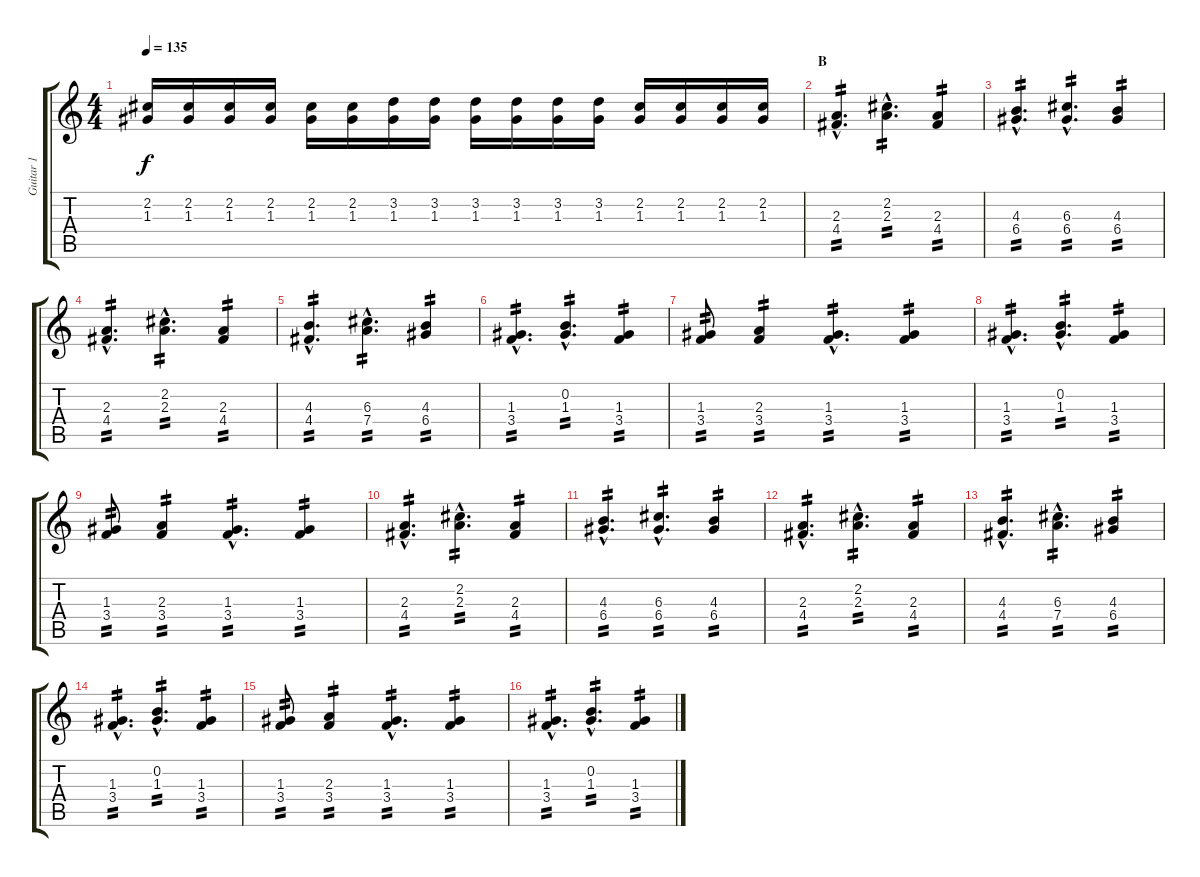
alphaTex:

\track ("Guitar 1" "Guitar 1") {instrument overdrivenguitar}
\staff {score tabs}
\tuning (E4 B3 G3 D3 A2 E2) {hide}
\ts (4 4)
\tempo 135
\clef g2
\ks c
(2.2 1.3).16{dy f} (2.2 1.3).16 (2.2 1.3).16 (2.2 1.3).16 (2.2 1.3).16 (2.2 1.3).16 (3.2 1.3).16 (3.2 1.3).16 (3.2 1.3).16 (3.2 1.3).16 (3.2 1.3).16 (3.2 1.3).16 (2.2 1.3).16 (2.2 1.3).16 (2.2 1.3).16 (2.2 1.3).16 |
\section ("" "B")
(2.3{hac} 4.4{hac}).4{d tp 2} (2.2{hac} 2.3{hac}).4{d tp 2} (2.3 4.4).4{tp 2} |
(4.3{hac} 6.4{hac}).4{d tp 2} (6.3{hac} 6.4{hac}).4{d tp 2} (4.3 6.4).4{tp 2} |
(2.3{hac} 4.4{hac}).4{d tp 2} (2.2{hac} 2.3{hac}).4{d tp 2} (2.3 4.4).4{tp 2} |
(4.3{hac} 4.4{hac}).4{d tp 2} (6.3{hac} 7.4{hac}).4{d tp 2} (4.3 6.4).4{tp 2} |
(1.3{hac} 3.4{hac}).4{d tp 2} (0.2{hac} 1.3{hac}).4{d tp 2} (1.3 3.4).4{tp 2} |
(1.3 3.4).8{tp 2} (2.3 3.4).4{tp 2} (1.3{hac} 3.4{hac}).4{d tp 2} (1.3 3.4).4{tp 2} |
(1.3{hac} 3.4{hac}).4{d tp 2} (0.2{hac} 1.3{hac}).4{d tp 2} (1.3 3.4).4{tp 2} |
(1.3 3.4).8{tp 2} (2.3 3.4).4{tp 2} (1.3{hac} 3.4{hac}).4{d tp 2} (1.3 3.4).4{tp 2} |
(2.3{hac} 4.4{hac}).4{d tp 2} (2.2{hac} 2.3{hac}).4{d tp 2} (2.3 4.4).4{tp 2} |
(4.3{hac} 6.4{hac}).4{d tp 2} (6.3{hac} 6.4{hac}).4{d tp 2} (4.3 6.4).4{tp 2} |
(2.3{hac} 4.4{hac}).4{d tp 2} (2.2{hac} 2.3{hac}).4{d tp 2} (2.3 4.4).4{tp 2} |
(4.3{hac} 4.4{hac}).4{d tp 2} (6.3{hac} 7.4{hac}).4{d tp 2} (4.3 6.4).4{tp 2} |
(1.3{hac} 3.4{hac}).4{d tp 2} (0.2{hac} 1.3{hac}).4{d tp 2} (1.3 3.4).4{tp 2} |
(1.3 3.4).8{tp 2} (2.3 3.4).4{tp 2} (1.3{hac} 3.4{hac}).4{d tp 2} (1.3 3.4).4{tp 2} |
(1.3{hac} 3.4{hac}).4{d tp 2} (0.2{hac} 1.3{hac}).4{d tp 2} (1.3 3.4).4{tp 2}
